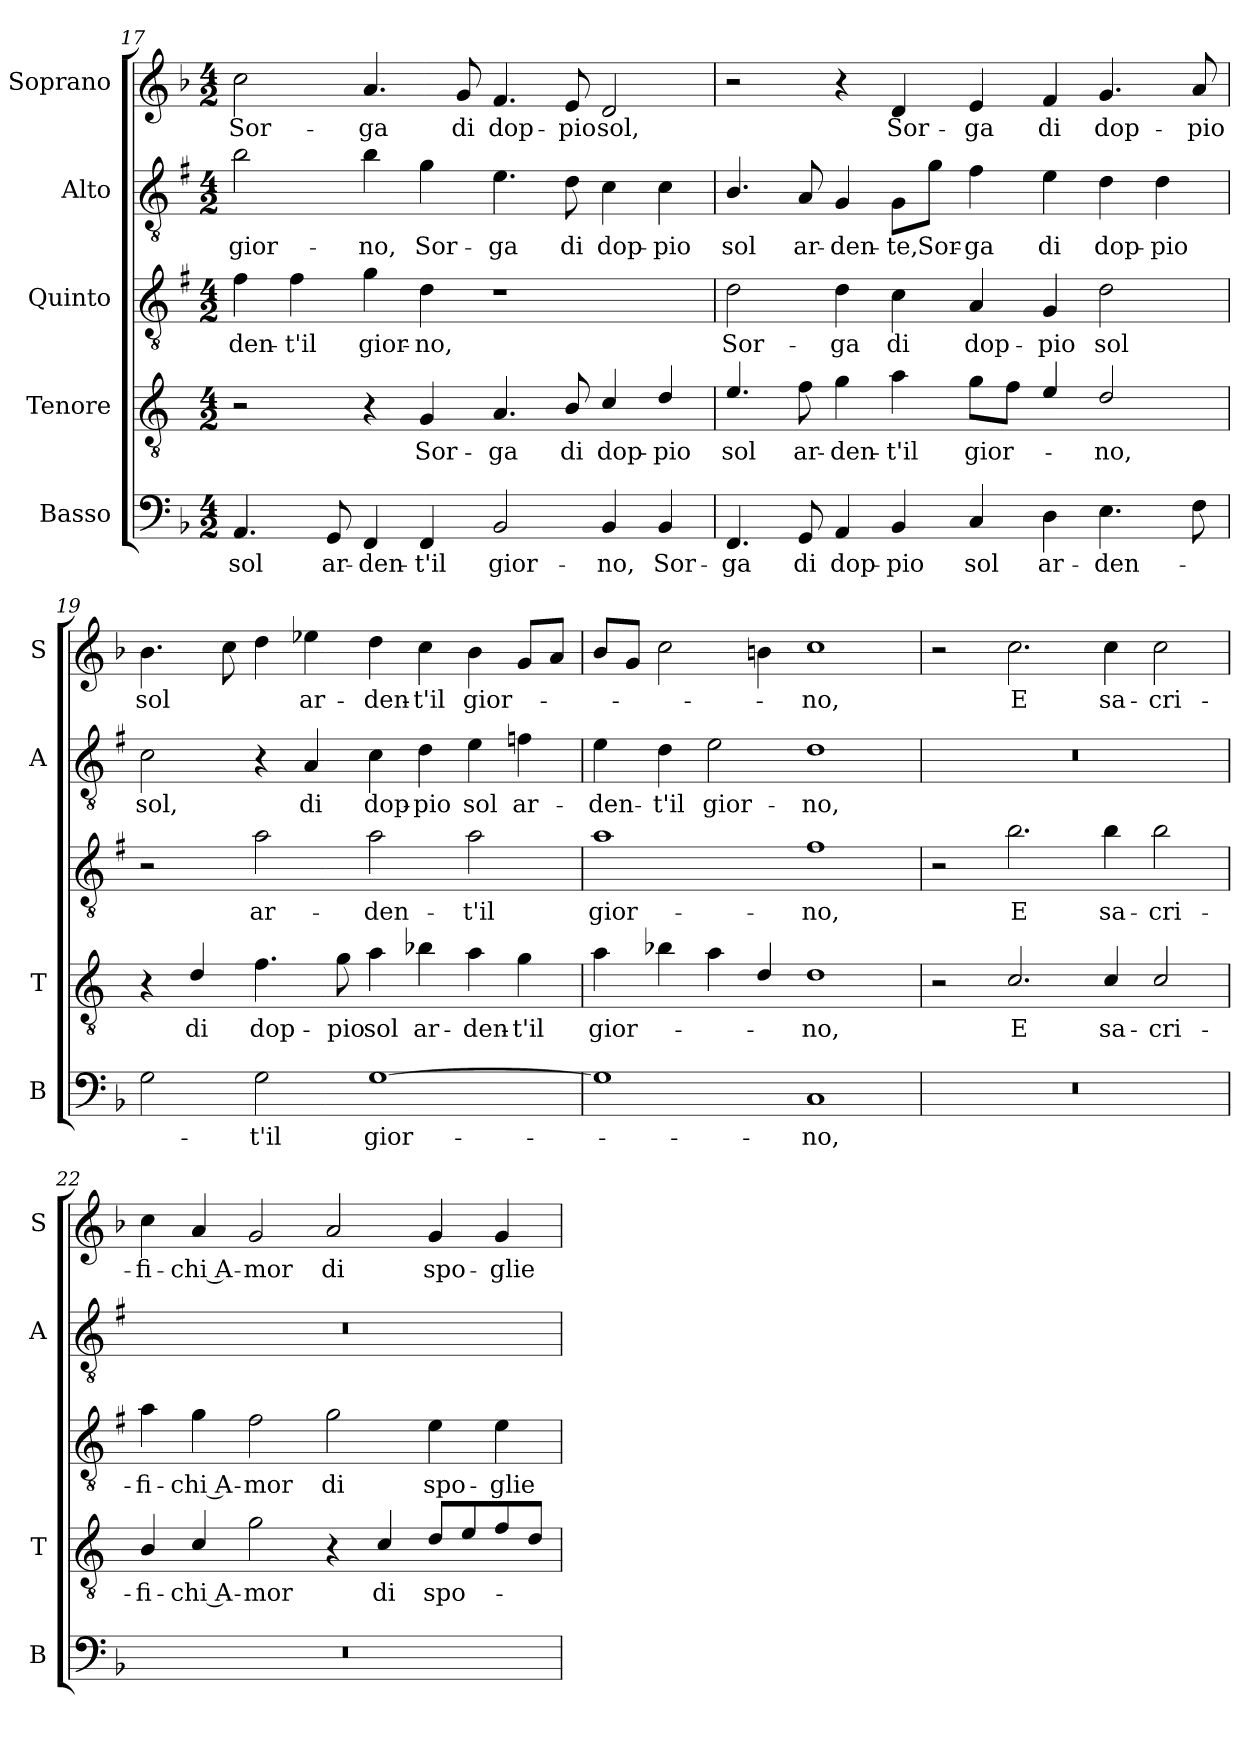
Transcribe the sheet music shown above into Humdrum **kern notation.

**kern	**text	**kern	**text	**kern	**text	**kern	**text	**kern	**text
*part5	*part5	*part4	*part4	*part3	*part3	*part2	*part2	*part1	*part1
*staff5	*staff5	*staff4	*staff4	*staff3	*staff3	*staff2	*staff2	*staff1	*staff1
*I"Basso	*	*I"Tenore	*	*I"Quinto	*	*I"Alto	*	*I"Soprano	*
*I'B	*	*I'T	*	*	*	*I'A	*	*I'S	*
!!LO:LB:g=z
*clefF4	*	*clefGv2	*	*clefGv2	*	*clefGv2	*	*clefG2	*
*	*	*ITrd4c7	*	*ITrd1c2	*	*ITrd1c2	*	*	*
*k[b-]	*	*k[b-]	*	*k[b-]	*	*k[b-]	*	*k[b-]	*
*F:	*	*F:	*	*F:	*	*F:	*	*F:	*
*M4/2	*	*M4/2	*	*M4/2	*	*M4/2	*	*M4/2	*
=17	=17	=17	=17	=17	=17	=17	=17	=17	=17
!	!LO:LY:b	!	!	!	!LO:LY:b	!	!LO:LY:b	!	!LO:LY:b
4.AA/	sol	2r	.	4e\	-den-	2a\	gior-	2cc\	Sor-
!	!	!	!	!	!LO:LY:b	!	!	!	!
.	.	.	.	4e\	-t'il	.	.	.	.
!	!LO:LY:b	!	!	!	!	!	!	!	!
8GG/	ar-	.	.	.	.	.	.	.	.
!	!LO:LY:b	!	!	!	!LO:LY:b	!	!LO:LY:b	!	!LO:LY:b
4FF/	-den-	4r	.	4f\	gior-	4a\	-no,	4.a/	-ga
!	!LO:LY:b	!	!LO:LY:b	!	!LO:LY:b	!	!LO:LY:b	!	!
4FF/	-t'il	4C/	Sor-	4c\	-no,	4f\	Sor-	.	.
!	!	!	!	!	!	!	!	!	!LO:LY:b
.	.	.	.	.	.	.	.	8g/	di
!	!LO:LY:b	!	!LO:LY:b	!	!	!	!LO:LY:b	!	!LO:LY:b
2BB-/	gior-	4.D/	-ga	1r	.	4.d\	-ga	4.f/	dop-
!	!	!	!LO:LY:b	!	!	!	!LO:LY:b	!	!LO:LY:b
.	.	8E/	di	.	.	8c\	di	8e/	-pio
!	!LO:LY:b	!	!LO:LY:b	!	!	!	!LO:LY:b	!	!LO:LY:b
4BB-/	-no,	4F/	dop-	.	.	4B-\	dop-	2d/	sol,
!	!LO:LY:b	!	!LO:LY:b	!	!	!	!LO:LY:b	!	!
4BB-/	Sor-	4G/	-pio	.	.	4B-\	-pio	.	.
=18	=18	=18	=18	=18	=18	=18	=18	=18	=18
!	!LO:LY:b	!	!LO:LY:b	!	!LO:LY:b	!	!LO:LY:b	!	!
4.FF/	-ga	4.A/	sol	2c\	Sor-	4.A/	sol	2r	.
!	!LO:LY:b	!	!LO:LY:b	!	!	!	!LO:LY:b	!	!
8GG/	di	8B-\	ar-	.	.	8G/	ar-	.	.
!	!LO:LY:b	!	!LO:LY:b	!	!LO:LY:b	!	!LO:LY:b	!	!
4AA/	dop-	4c\	-den-	4c\	-ga	4F/	-den-	4r	.
!	!LO:LY:b	!	!LO:LY:b	!	!LO:LY:b	!	!LO:LY:b	!	!LO:LY:b
4BB-/	-pio	4d\	-t'il	4B-\	di	8F\L	-te,	4d/	Sor-
!	!	!	!	!	!	!	!LO:LY:b	!	!
.	.	.	.	.	.	8f\J	Sor-	.	.
!	!LO:LY:b	!	!LO:LY:b	!	!LO:LY:b	!	!LO:LY:b	!	!LO:LY:b
4C/	sol	8c\L	gior-	4G/	dop-	4e\	-ga	4e/	-ga
.	.	8B-\J	.	.	.	.	.	.	.
!	!LO:LY:b	!	!	!	!LO:LY:b	!	!LO:LY:b	!	!LO:LY:b
4D\	ar-	4A/	.	4F/	-pio	4d\	di	4f/	di
!	!LO:LY:b	!	!LO:LY:b	!	!LO:LY:b	!	!LO:LY:b	!	!LO:LY:b
4.E\	-den-	2G/	-no,	2c\	sol	4c\	dop-	4.g/	dop-
!	!	!	!	!	!	!	!LO:LY:b	!	!
.	.	.	.	.	.	4c\	-pio	.	.
!	!	!	!	!	!	!	!	!	!LO:LY:b
8F\	.	.	.	.	.	.	.	8a/	-pio
=19	=19	=19	=19	=19	=19	=19	=19	=19	=19
!	!	!	!	!	!	!	!LO:LY:b	!	!LO:LY:b
2G\	.	4r	.	2r	.	2B-\	sol,	4.b-\	sol
!	!	!	!LO:LY:b	!	!	!	!	!	!
.	.	4G/	di	.	.	.	.	.	.
.	.	.	.	.	.	.	.	8cc\	.
!	!LO:LY:b	!	!LO:LY:b	!	!LO:LY:b	!	!	!	!
2G\	-t'il	4.B-\	dop-	2g\	ar-	4r	.	4dd\	.
!	!	!	!	!	!	!	!LO:LY:b	!	!LO:LY:b
.	.	.	.	.	.	4G/	di	4ee-X\	ar-
!	!	!	!LO:LY:b	!	!	!	!	!	!
.	.	8c\	-pio	.	.	.	.	.	.
!	!LO:LY:b	!	!LO:LY:b	!	!LO:LY:b	!	!LO:LY:b	!	!LO:LY:b
[1G	gior-	4d\	sol	2g\	-den-	4B-\	dop-	4dd\	-den-
!	!	!	!LO:LY:b	!	!	!	!LO:LY:b	!	!LO:LY:b
.	.	4e-X\	ar-	.	.	4c\	-pio	4cc\	-t'il
!	!	!	!LO:LY:b	!	!LO:LY:b	!	!LO:LY:b	!	!LO:LY:b
.	.	4d\	-den-	2g\	-t'il	4d\	sol	4b-\	gior-
!	!	!	!LO:LY:b	!	!	!	!LO:LY:b	!	!
.	.	4c\	-t'il	.	.	4e-X\	ar-	8g/L	.
.	.	.	.	.	.	.	.	8a/J	.
!!LO:PB:g=z
=20	=20	=20	=20	=20	=20	=20	=20	=20	=20
!	!	!	!LO:LY:b	!	!LO:LY:b	!	!LO:LY:b	!	!
1G]	.	4d\	gior-	1g	gior-	4d\	-den-	8b-/L	.
.	.	.	.	.	.	.	.	8g/J	.
!	!	!	!	!	!	!	!LO:LY:b	!	!
.	.	4e-X\	.	.	.	4c\	-t'il	2cc\	.
!	!	!	!	!	!	!	!LO:LY:b	!	!
.	.	4d\	.	.	.	2d\	gior-	.	.
.	.	4G/	.	.	.	.	.	4bn\	.
!	!LO:LY:b	!	!LO:LY:b	!	!LO:LY:b	!	!LO:LY:b	!	!LO:LY:b
1C	-no,	1G	-no,	1e	-no,	1c	-no,	1cc	-no,
=21	=21	=21	=21	=21	=21	=21	=21	=21	=21
0r	.	2r	.	2r	.	0r	.	2r	.
!	!	!	!LO:LY:b	!	!LO:LY:b	!	!	!	!LO:LY:b
.	.	2.F/	E	2.a\	E	.	.	2.cc\	E
!	!	!	!LO:LY:b	!	!LO:LY:b	!	!	!	!LO:LY:b
.	.	4F/	sa-	4a\	sa-	.	.	4cc\	sa-
!	!	!	!LO:LY:b	!	!LO:LY:b	!	!	!	!LO:LY:b
.	.	2F/	-cri-	2a\	-cri-	.	.	2cc\	-cri-
=22	=22	=22	=22	=22	=22	=22	=22	=22	=22
!	!	!	!LO:LY:b	!	!LO:LY:b	!	!	!	!LO:LY:b
0r	.	4E/	-fi-	4g\	-fi-	0r	.	4cc\	-fi-
!	!	!	!LO:LY:b	!	!LO:LY:b	!	!	!	!LO:LY:b
.	.	4F/	-chi A-	4f\	-chi A-	.	.	4a/	-chi A-
!	!	!	!LO:LY:b	!	!LO:LY:b	!	!	!	!LO:LY:b
.	.	2c\	-mor	2e\	-mor	.	.	2g/	-mor
!	!	!	!	!	!LO:LY:b	!	!	!	!LO:LY:b
.	.	4r	.	2f\	di	.	.	2a/	di
!	!	!	!LO:LY:b	!	!	!	!	!	!
.	.	4F/	di	.	.	.	.	.	.
!	!	!	!LO:LY:b	!	!LO:LY:b	!	!	!	!LO:LY:b
.	.	8G/L	spo-	4d\	spo-	.	.	4g/	spo-
.	.	8A/	.	.	.	.	.	.	.
!	!	!	!	!	!LO:LY:b	!	!	!	!LO:LY:b
.	.	8B-/	.	4d\	-glie	.	.	4g/	-glie
.	.	8G/J	.	.	.	.	.	.	.
=	=	=	=	=	=	=	=	=	=
*-	*-	*-	*-	*-	*-	*-	*-	*-	*-
